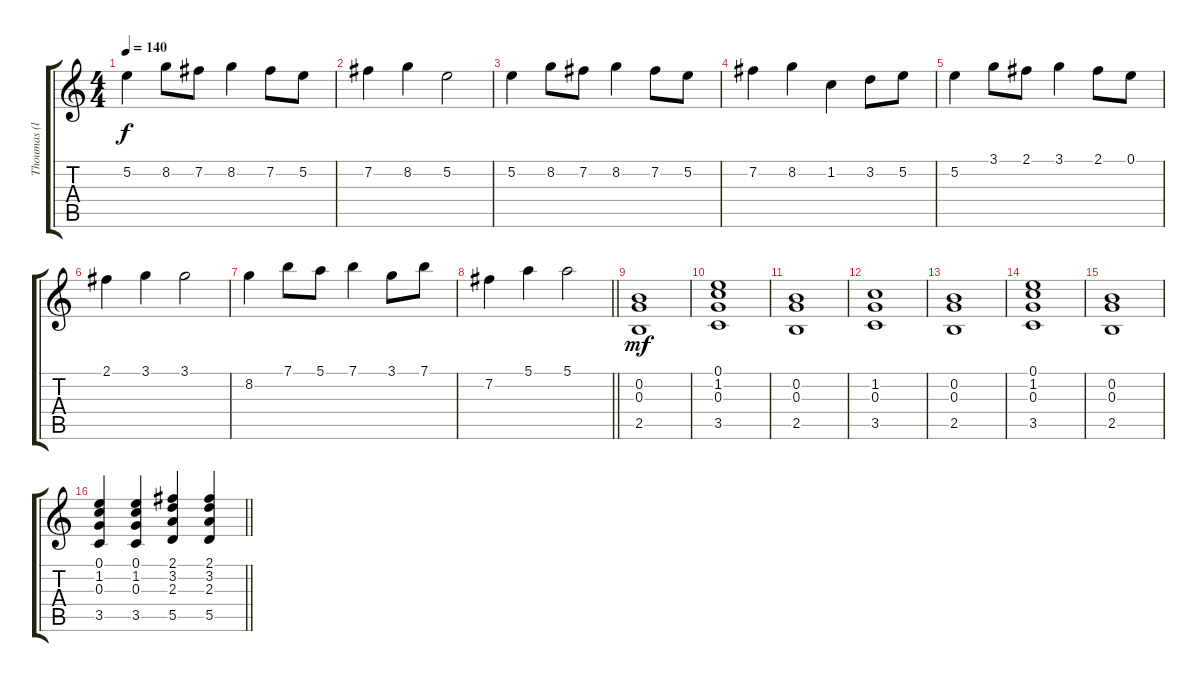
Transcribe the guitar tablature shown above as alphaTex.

\track ("Thoumas (leads)" "Thoumas (l") {instrument brightacousticpiano}
\staff {score tabs}
\tuning (E5 B4 G4 D4 A3 E3) {hide}
\ts (4 4)
\tempo 140
\clef g2
\ks aminor
5.2.4{dy f} 8.2.8 7.2.8 8.2.4 7.2.8 5.2.8 |
7.2.4 8.2.4 5.2.2 |
5.2.4 8.2.8 7.2.8 8.2.4 7.2.8 5.2.8 |
7.2.4 8.2.4 1.2.4 3.2.8 5.2.8 |
5.2.4 3.1.8 2.1.8 3.1.4 2.1.8 0.1.8 |
2.1.4 3.1.4 3.1.2 |
8.2.4 7.1.8 5.1.8 7.1.4 3.1.8 7.1.8 |
\barLineRight lightlight
7.2.4 5.1.4 5.1.2 |
\ks c
(0.2 0.3 2.5).1{dy mf} |
(0.1 1.2 0.3 3.5).1 |
\ks aminor
(0.2 0.3 2.5).1 |
(1.2 0.3 3.5).1 |
(0.2 0.3 2.5).1 |
(0.1 1.2 0.3 3.5).1 |
(0.2 0.3 2.5).1 |
\barLineRight lightlight
(0.1 1.2 0.3 3.5).4 (0.1 1.2 0.3 3.5).4 (2.1 3.2 2.3 5.5).4 (2.1 3.2 2.3 5.5).4
